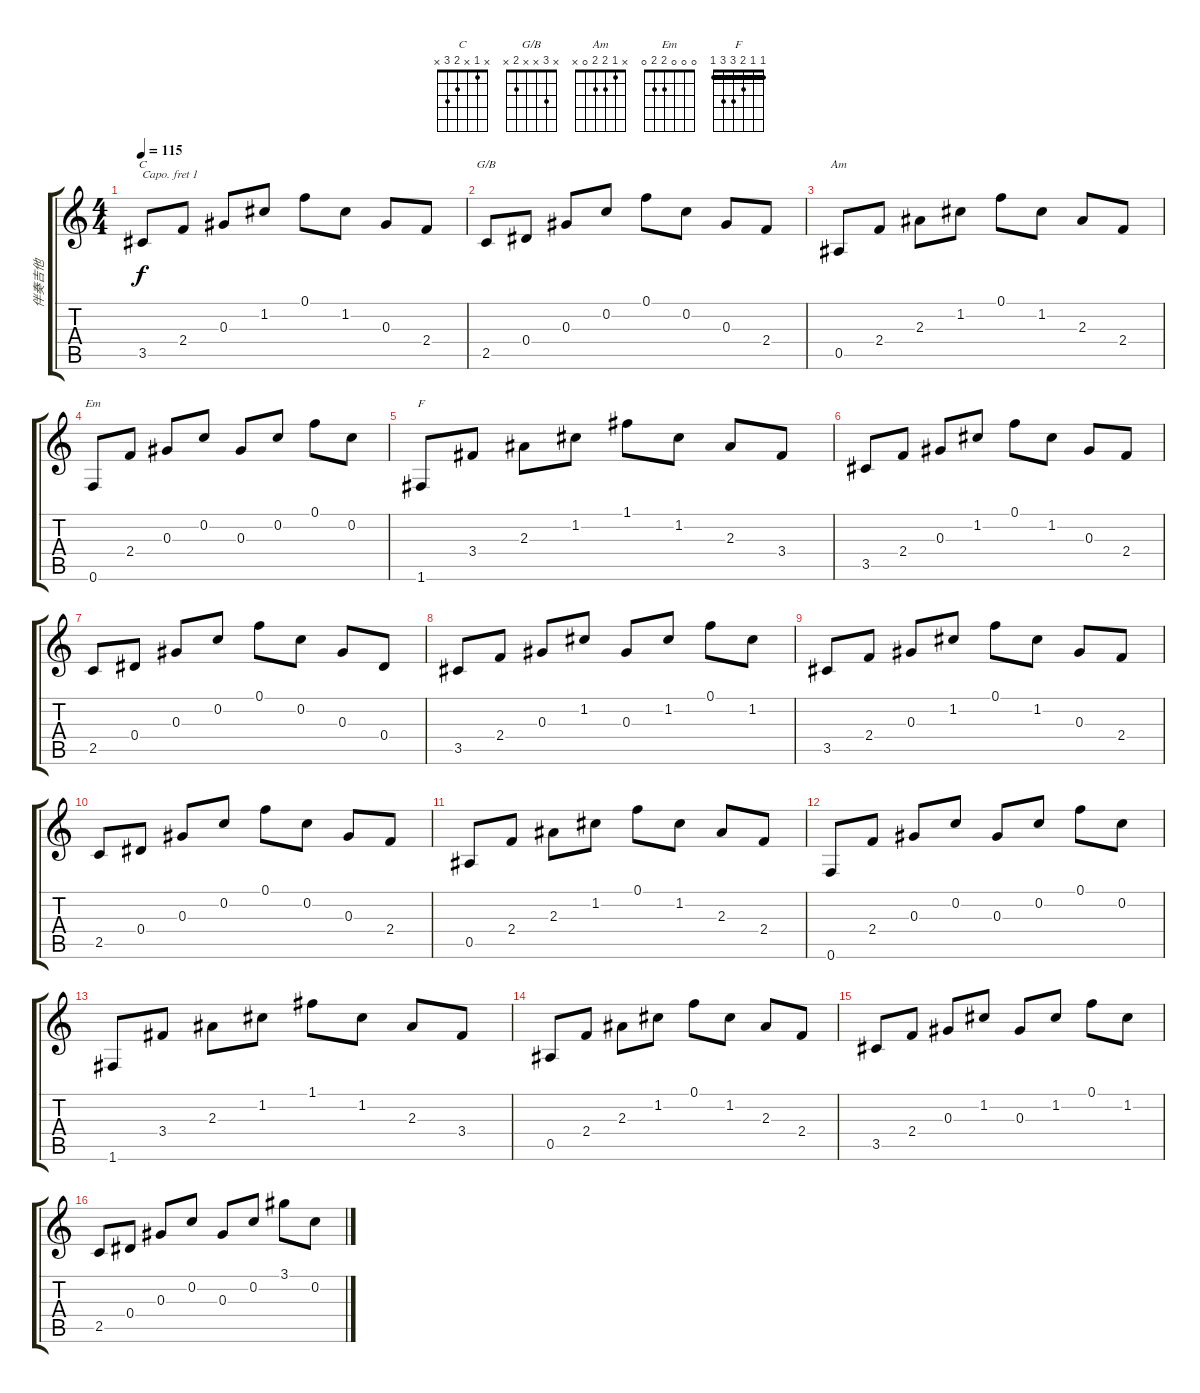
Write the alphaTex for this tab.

\track ("伴奏吉他" "伴奏吉他") {instrument acousticguitarsteel}
\staff {score tabs}
\capo 1
\tuning (E4 B3 G3 D3 A2 E2) {hide}
\chord ("C" x 1 x 2 3 x)
\chord ("G/B" x 3 x x 2 x)
\chord ("Am" x 1 2 2 0 x)
\chord ("Em" 0 0 0 2 2 0)
\chord ("F" 1 1 2 3 3 1) {barre 1}
\ts (4 4)
\tempo 115
\clef g2
\ks c
3.5.8{ch "C" dy f} 2.4.8 0.3.8 1.2.8 0.1.8 1.2.8 0.3.8 2.4.8 |
2.5.8{ch "G/B"} 0.4.8 0.3.8 0.2.8 0.1.8 0.2.8 0.3.8 2.4.8 |
0.5.8{ch "Am"} 2.4.8 2.3.8 1.2.8 0.1.8 1.2.8 2.3.8 2.4.8 |
0.6.8{ch "Em"} 2.4.8 0.3.8 0.2.8 0.3.8 0.2.8 0.1.8 0.2.8 |
1.6.8{ch "F"} 3.4.8 2.3.8 1.2.8 1.1.8 1.2.8 2.3.8 3.4.8 |
3.5.8 2.4.8 0.3.8 1.2.8 0.1.8 1.2.8 0.3.8 2.4.8 |
2.5.8 0.4.8 0.3.8 0.2.8 0.1.8 0.2.8 0.3.8 0.4.8 |
3.5.8 2.4.8 0.3.8 1.2.8 0.3.8 1.2.8 0.1.8 1.2.8 |
3.5.8 2.4.8 0.3.8 1.2.8 0.1.8 1.2.8 0.3.8 2.4.8 |
2.5.8 0.4.8 0.3.8 0.2.8 0.1.8 0.2.8 0.3.8 2.4.8 |
0.5.8 2.4.8 2.3.8 1.2.8 0.1.8 1.2.8 2.3.8 2.4.8 |
0.6.8 2.4.8 0.3.8 0.2.8 0.3.8 0.2.8 0.1.8 0.2.8 |
1.6.8 3.4.8 2.3.8 1.2.8 1.1.8 1.2.8 2.3.8 3.4.8 |
0.5.8 2.4.8 2.3.8 1.2.8 0.1.8 1.2.8 2.3.8 2.4.8 |
3.5.8 2.4.8 0.3.8 1.2.8 0.3.8 1.2.8 0.1.8 1.2.8 |
2.5.8 0.4.8 0.3.8 0.2.8 0.3.8 0.2.8 3.1.8 0.2.8
